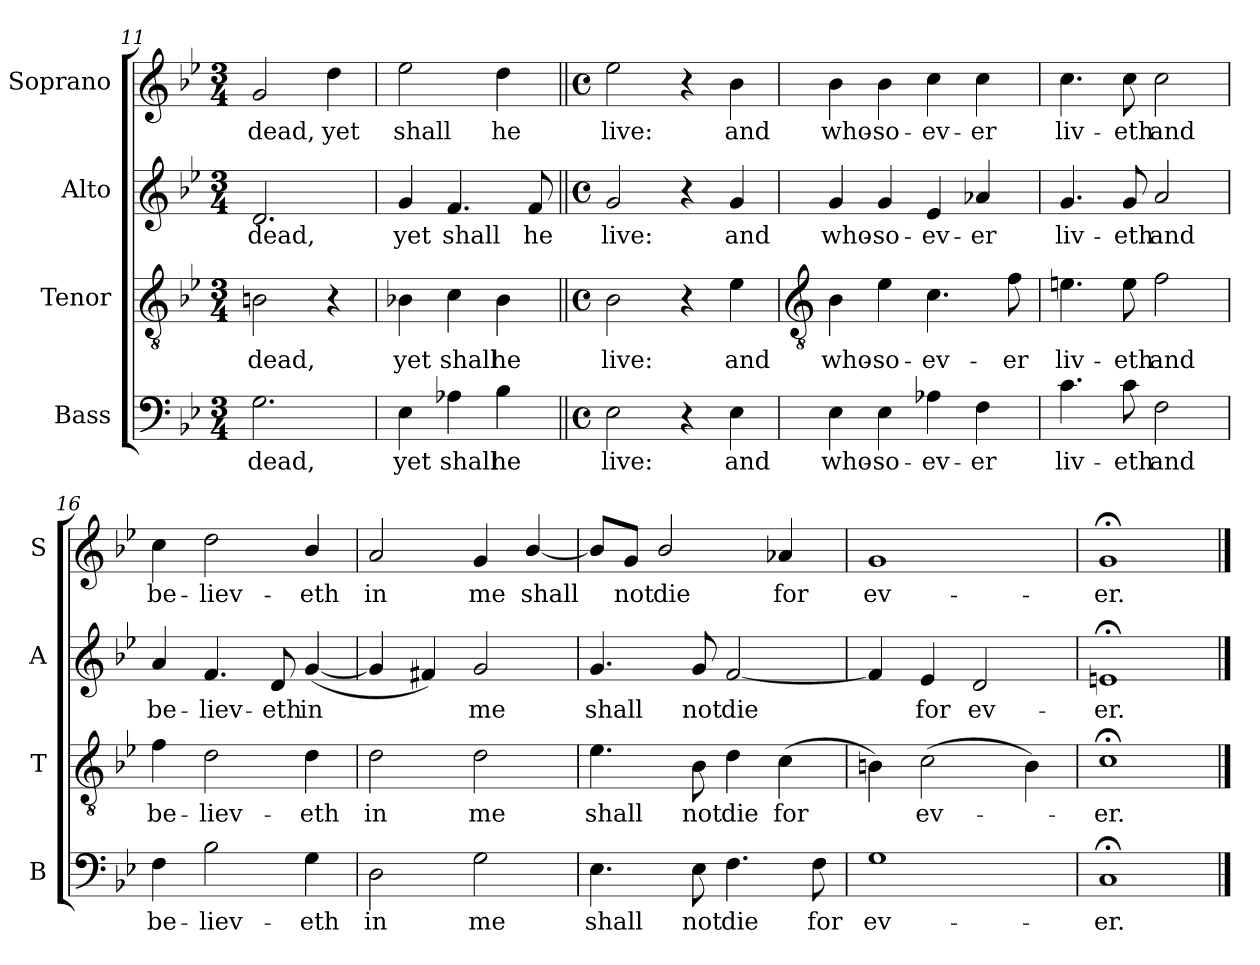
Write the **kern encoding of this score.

**kern	**text	**kern	**text	**kern	**text	**kern	**text
*part4	*part4	*part3	*part3	*part2	*part2	*part1	*part1
*staff4	*staff4	*staff3	*staff3	*staff2	*staff2	*staff1	*staff1
*I"Bass	*	*I"Tenor	*	*I"Alto	*	*I"Soprano	*
*I'B	*	*I'T	*	*I'A	*	*I'S	*
*clefF4	*	*clefGv2	*	*clefG2	*	*clefG2	*
*k[b-e-]	*	*k[b-e-]	*	*k[b-e-]	*	*k[b-e-]	*
*B-:	*	*B-:	*	*B-:	*	*B-:	*
*M3/4	*	*M3/4	*	*M3/4	*	*M3/4	*
=11	=11	=11	=11	=11	=11	=11	=11
!	!LO:LY:b	!	!LO:LY:b	!	!LO:LY:b	!	!LO:LY:b
2.G	dead,	2Bn	dead,	2.d	dead,	2g	dead,
!	!	!	!	!	!	!	!LO:LY:b
.	.	4r	.	.	.	4dd	yet
=12	=12	=12	=12	=12	=12	=12	=12
!	!LO:LY:b	!	!LO:LY:b	!	!LO:LY:b	!	!LO:LY:b
4E-	yet	4B-X	yet	4g	yet	2ee-	shall
!	!LO:LY:b	!	!LO:LY:b	!	!LO:LY:b	!	!
4A-X	shall	4c	shall	4.f	shall	.	.
!	!LO:LY:b	!	!LO:LY:b	!	!	!	!LO:LY:b
4B-	he	4B-	he	.	.	4dd	he
!	!	!	!	!	!LO:LY:b	!	!
.	.	.	.	8f	he	.	.
=13||	=13||	=13||	=13||	=13||	=13||	=13||	=13||
*M4/4	*	*M4/4	*	*M4/4	*	*M4/4	*
*met(c)	*	*met(c)	*	*met(c)	*	*met(c)	*
!	!LO:LY:b	!	!LO:LY:b	!	!LO:LY:b	!	!LO:LY:b
2E-	live:	2B-	live:	2g	live:	2ee-	live:
4r	.	4r	.	4r	.	4r	.
!	!LO:LY:b	!	!LO:LY:b	!	!LO:LY:b	!	!LO:LY:b
4E-	and	4e-	and	4g	and	4b-	and
!!LO:LB:g=z
=14	=14	=14	=14	=14	=14	=14	=14
*	*	*clefGv2	*	*	*	*	*
!	!LO:LY:b	!	!LO:LY:b	!	!LO:LY:b	!	!LO:LY:b
4E-	who-	4B-	who-	4g	who-	4b-	who-
!	!LO:LY:b	!	!LO:LY:b	!	!LO:LY:b	!	!LO:LY:b
4E-	-so-	4e-	-so-	4g	-so-	4b-	-so-
!	!LO:LY:b	!	!LO:LY:b	!	!LO:LY:b	!	!LO:LY:b
4A-X	-ev-	4.c	-ev-	4e-	-ev-	4cc	-ev-
!	!LO:LY:b	!	!	!	!LO:LY:b	!	!LO:LY:b
4F	-er	.	.	4a-X/	-er	4cc	-er
!	!	!	!LO:LY:b	!	!	!	!
.	.	8f	-er	.	.	.	.
=15	=15	=15	=15	=15	=15	=15	=15
!	!LO:LY:b	!	!LO:LY:b	!	!LO:LY:b	!	!LO:LY:b
4.c	liv-	4.en	liv-	4.g	liv-	4.cc	liv-
!	!LO:LY:b	!	!LO:LY:b	!	!LO:LY:b	!	!LO:LY:b
8c	-eth	8e	-eth	8g	-eth	8cc	-eth
!	!LO:LY:b	!	!LO:LY:b	!	!LO:LY:b	!	!LO:LY:b
2F	and	2f	and	2a/	and	2cc	and
=16	=16	=16	=16	=16	=16	=16	=16
!	!LO:LY:b	!	!LO:LY:b	!	!LO:LY:b	!	!LO:LY:b
4F	be-	4f	be-	4a/	be-	4cc	be-
!	!LO:LY:b	!	!LO:LY:b	!	!LO:LY:b	!	!LO:LY:b
2B-	-liev-	2d	-liev-	4.f	-liev-	2dd	-liev-
!	!	!	!	!	!LO:LY:b	!	!
.	.	.	.	8d	-eth	.	.
!	!LO:LY:b	!	!LO:LY:b	!	!LO:LY:b	!	!LO:LY:b
4G	-eth	4d	-eth	(<[4g	in	4b-/	-eth
=17	=17	=17	=17	=17	=17	=17	=17
!	!LO:LY:b	!	!LO:LY:b	!	!	!	!LO:LY:b
2D	in	2d	in	4g]	.	2a	in
.	.	.	.	4f#X)	.	.	.
!	!LO:LY:b	!	!LO:LY:b	!	!LO:LY:b	!	!LO:LY:b
2G	me	2d	me	2g	me	4g	me
!	!	!	!	!	!	!	!LO:LY:b
.	.	.	.	.	.	[4b-/	shall
=18	=18	=18	=18	=18	=18	=18	=18
!	!LO:LY:b	!	!LO:LY:b	!	!LO:LY:b	!	!
4.E-	shall	4.e-	shall	4.g	shall	8b-/L]	.
!	!	!	!	!	!	!	!LO:LY:b
.	.	.	.	.	.	8g/J	not
!	!	!	!	!	!	!	!LO:LY:b
.	.	.	.	.	.	2b-/	die
!	!LO:LY:b	!	!LO:LY:b	!	!LO:LY:b	!	!
8E-	not	8B-	not	8g	not	.	.
!	!LO:LY:b	!	!LO:LY:b	!	!LO:LY:b	!	!
4.F	die	4d	die	[2f	die	.	.
!	!	!	!LO:LY:b	!	!	!	!LO:LY:b
.	.	(>4c	for	.	.	4a-X/	for
!	!LO:LY:b	!	!	!	!	!	!
8F	for	.	.	.	.	.	.
=19	=19	=19	=19	=19	=19	=19	=19
!	!LO:LY:b	!	!	!	!	!	!LO:LY:b
1G	ev-	4Bn)	.	4f]	.	1g	ev-
!	!	!	!LO:LY:b	!	!LO:LY:b	!	!
.	.	(>2c	ev-	4e-	for	.	.
!	!	!	!	!	!LO:LY:b	!	!
.	.	.	.	2d	ev-	.	.
.	.	4B)	.	.	.	.	.
=20	=20	=20	=20	=20	=20	=20	=20
!	!LO:LY:b	!	!LO:LY:b	!	!LO:LY:b	!	!LO:LY:b
1C;<	-er.	1c;<	er.	1en;<	-er.	1g;<	-er.
==	==	==	==	==	==	==	==
*-	*-	*-	*-	*-	*-	*-	*-
